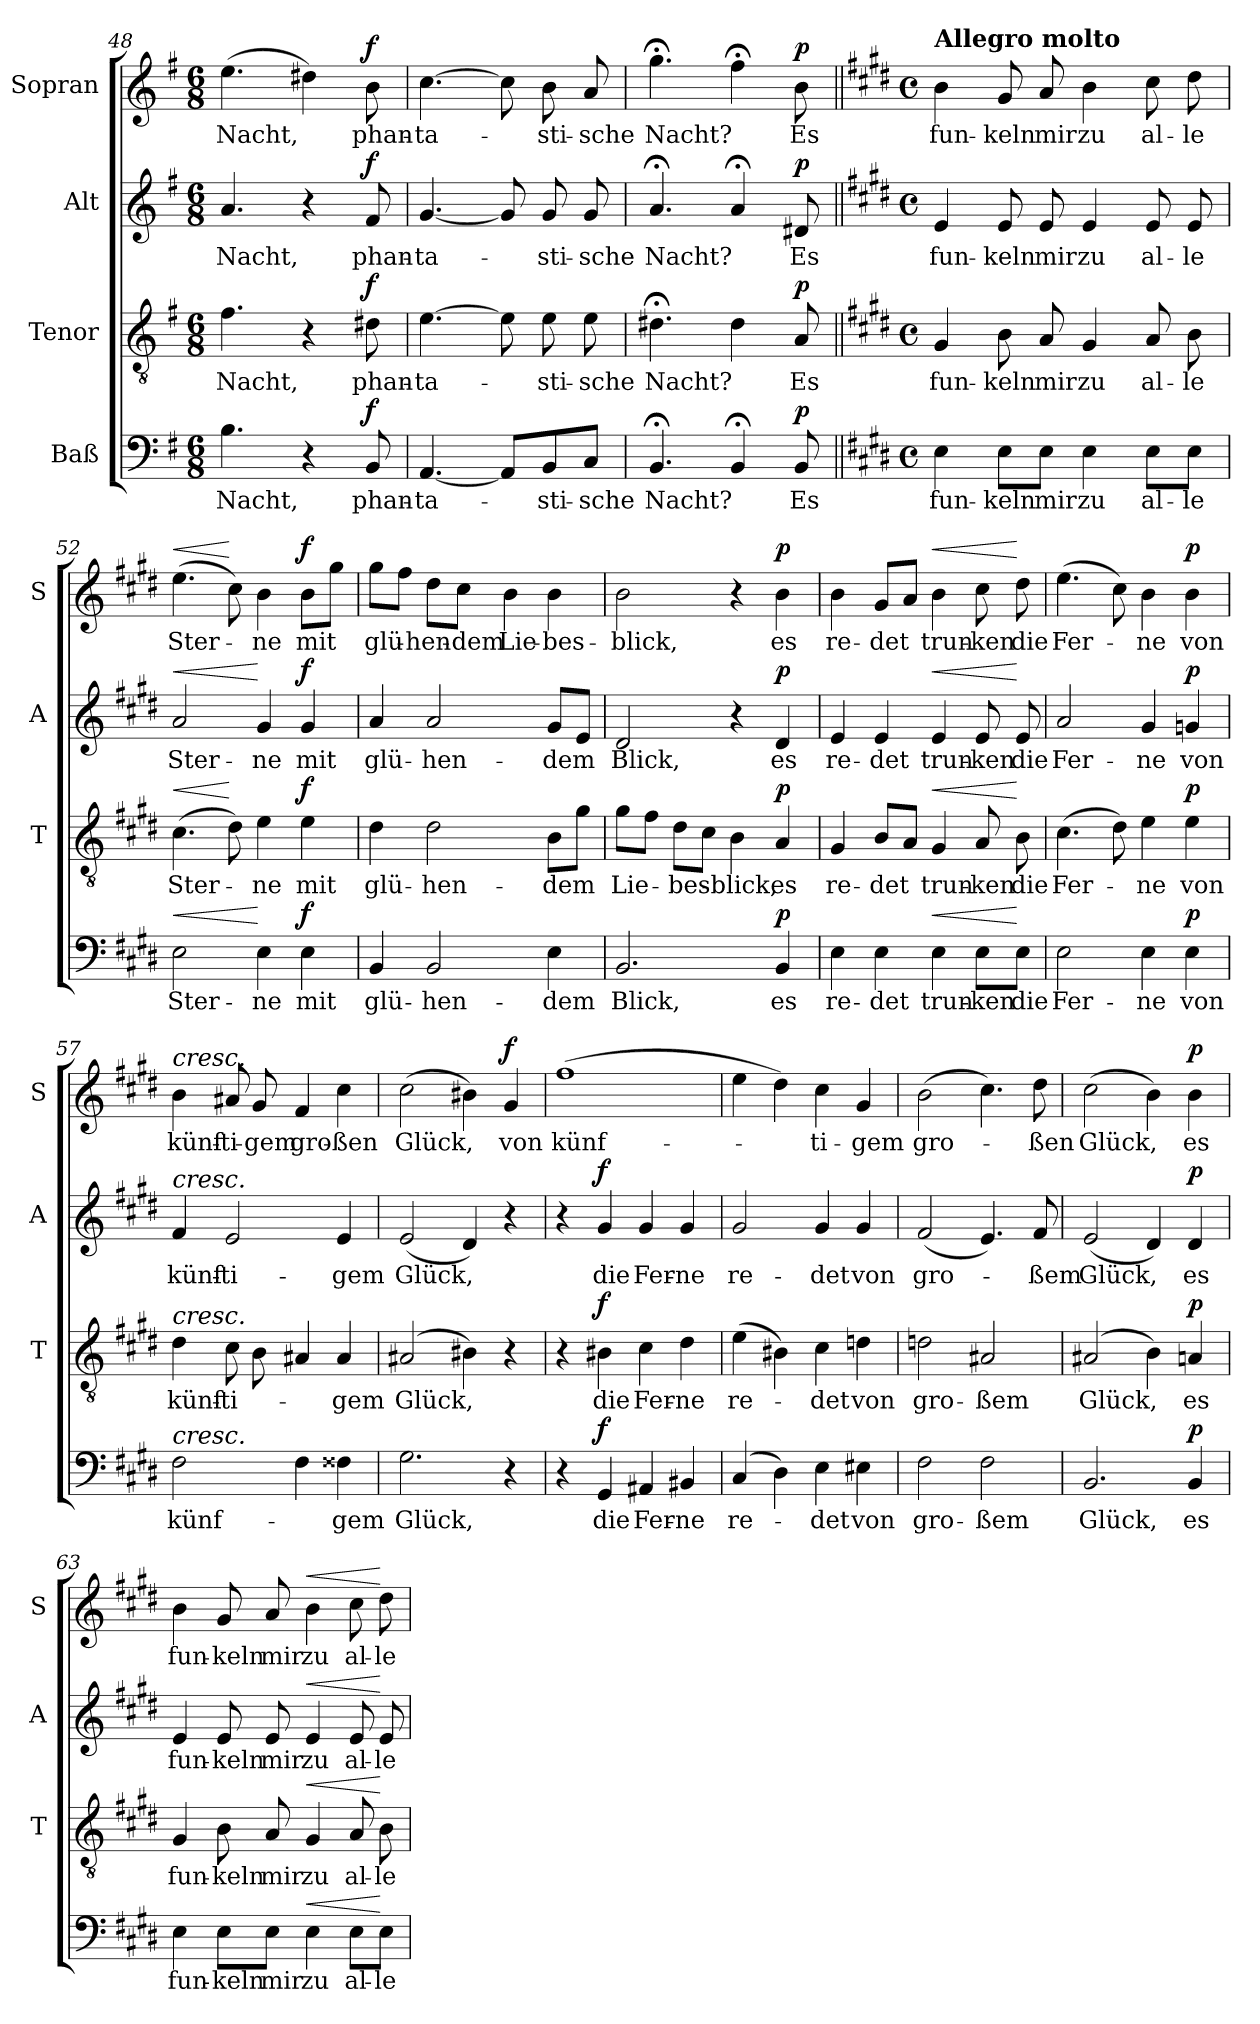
**kern	**text	**dynam	**kern	**text	**dynam	**kern	**text	**dynam	**kern	**text	**dynam
*part4	*part4	*part4	*part3	*part3	*part3	*part2	*part2	*part2	*part1	*part1	*part1
*staff4	*staff4	*staff4	*staff3	*staff3	*staff3	*staff2	*staff2	*staff2	*staff1	*staff1	*staff1
*I"Baß	*	*	*I"Tenor	*	*	*I"Alt	*	*	*I"Sopran	*	*
*	*	*	*I'T	*	*	*I'A	*	*	*I'S	*	*
*clefF4	*	*	*clefGv2	*	*	*clefG2	*	*	*clefG2	*	*
*k[f#]	*	*	*k[f#]	*	*	*k[f#]	*	*	*k[f#]	*	*
*e:	*	*	*e:	*	*	*e:	*	*	*e:	*	*
*M6/8	*	*	*M6/8	*	*	*M6/8	*	*	*M6/8	*	*
=48	=48	=48	=48	=48	=48	=48	=48	=48	=48	=48	=48
4.B	Nacht,	.	4.f#	Nacht,	.	4.a	Nacht,	.	(4.ee	Nacht,	.
4r	.	.	4r	.	.	4r	.	.	4dd#X)	.	.
!	!	!LO:DY:a	!	!	!LO:DY:a	!	!	!LO:DY:a	!	!	!LO:DY:a
8BB	phan-	f	8d#X	phan-	f	8f#	phan-	f	8b	phan-	f
=49	=49	=49	=49	=49	=49	=49	=49	=49	=49	=49	=49
[4.AA	-ta-	.	[4.e	-ta-	.	[4.g	-ta-	.	[4.cc	-ta-	.
8AA/L]	.	.	8e]	.	.	8g]	.	.	8cc]	.	.
8BB/	-sti-	.	8e	-sti-	.	8g	-sti-	.	8b	-sti-	.
8C/J	-sche	.	8e	-sche	.	8g	-sche	.	8a	-sche	.
=50	=50	=50	=50	=50	=50	=50	=50	=50	=50	=50	=50
4.BB;<	Nacht?	.	4.d#X;<	Nacht?	.	4.a;<	Nacht?	.	4.gg;<	Nacht?	.
4BB;<	.	.	4d#	.	.	4a;<	.	.	4ff#;<	.	.
!	!	!LO:DY:a	!	!	!LO:DY:a	!	!	!LO:DY:a	!	!	!LO:DY:a
8BB	Es	p	8A	Es	p	8d#X	Es	p	8b	Es	p
=51||	=51||	=51||	=51||	=51||	=51||	=51||	=51||	=51||	=51||	=51||	=51||
*k[f#c#g#d#]	*	*	*k[f#c#g#d#]	*	*	*k[f#c#g#d#]	*	*	*k[f#c#g#d#]	*	*
*E:	*	*	*E:	*	*	*E:	*	*	*E:	*	*
*M4/4	*	*	*M4/4	*	*	*M4/4	*	*	*M4/4	*	*
*met(c)	*	*	*met(c)	*	*	*met(c)	*	*	*met(c)	*	*
!	!	!	!	!	!	!	!	!	!LO:TX:a:B:t=Allegro molto	!	!
4E	fun-	.	4G#	fun-	.	4e	fun-	.	4b	fun-	.
8E\L	-keln	.	8B	-keln	.	8e	-keln	.	8g#	-keln	.
8E\J	mir	.	8A	mir	.	8e	mir	.	8a	mir	.
4E	zu	.	4G#	zu	.	4e	zu	.	4b	zu	.
8E\L	al-	.	8A	al-	.	8e	al-	.	8cc#	al-	.
8E\J	-le	.	8B	-le	.	8e	-le	.	8dd#	-le	.
=52	=52	=52	=52	=52	=52	=52	=52	=52	=52	=52	=52
!	!	!LO:HP:a	!	!	!LO:HP:a	!	!	!LO:HP:a	!	!	!LO:HP:a
2E	Ster-	<	(4.c#	Ster-	<	2a	Ster-	<	(4.ee	Ster-	<
.	.	.	8d#)	.	[	.	.	.	8cc#)	.	[
4E	-ne	[	4e	-ne	.	4g#	-ne	[	4b	-ne	.
!	!	!LO:DY:a	!	!	!LO:DY:a	!	!	!LO:DY:a	!	!	!LO:DY:a
4E	mit	f	4e	mit	f	4g#	mit	f	8bL	mit	f
.	.	.	.	.	.	.	.	.	8gg#J	.	.
=53	=53	=53	=53	=53	=53	=53	=53	=53	=53	=53	=53
4BB	glü-	.	4d#	glü-	.	4a	glü-	.	8gg#L	glü-	.
.	.	.	.	.	.	.	.	.	8ff#J	.	.
2BB	-hen-	.	2d#	-hen-	.	2a	-hen-	.	8dd#L	-hen-	.
.	.	.	.	.	.	.	.	.	8cc#J	-dem	.
.	.	.	.	.	.	.	.	.	4b	Lie-	.
4E	-dem	.	8BL	-dem	.	8g#L	-dem	.	4b	-bes-	.
.	.	.	8g#J	.	.	8eJ	.	.	.	.	.
=54	=54	=54	=54	=54	=54	=54	=54	=54	=54	=54	=54
2.BB	Blick,	.	8g#L	Lie-	.	2d#	Blick,	.	2b	-blick,	.
.	.	.	8f#J	.	.	.	.	.	.	.	.
.	.	.	8d#L	-bes-	.	.	.	.	.	.	.
.	.	.	8c#J	.	.	.	.	.	.	.	.
.	.	.	4B	-blick,	.	4r	.	.	4r	.	.
!	!	!LO:DY:a	!	!	!LO:DY:a	!	!	!LO:DY:a	!	!	!LO:DY:a
4BB	es	p	4A	es	p	4d#	es	p	4b	es	p
=55	=55	=55	=55	=55	=55	=55	=55	=55	=55	=55	=55
4E	re-	.	4G#	re-	.	4e	re-	.	4b	re-	.
4E	-det	.	8BL	-det	.	4e	-det	.	8g#L	-det	.
.	.	.	8AJ	.	.	.	.	.	8aJ	.	.
!	!	!LO:HP:a	!	!	!LO:HP:a	!	!	!LO:HP:a	!	!	!LO:HP:a
4E	trun-	<	4G#	trun-	<	4e	trun-	<	4b	trun-	<
8E\L	-ken	.	8A	-ken	.	8e	-ken	.	8cc#	-ken	.
8E\J	die	[	8B	die	[	8e	die	[	8dd#	die	[
=56	=56	=56	=56	=56	=56	=56	=56	=56	=56	=56	=56
2E	Fer-	.	(4.c#	Fer-	.	2a	Fer-	.	(4.ee	Fer-	.
.	.	.	8d#)	.	.	.	.	.	8cc#)	.	.
4E	-ne	.	4e	-ne	.	4g#	-ne	.	4b	-ne	.
!	!	!LO:DY:a	!	!	!LO:DY:a	!	!	!LO:DY:a	!	!	!LO:DY:a
4E	von	p	4e	von	p	4gn	von	p	4b	von	p
=57	=57	=57	=57	=57	=57	=57	=57	=57	=57	=57	=57
!	!	!	!	!	!	!	!	!	!LO:TX:a:i:t=cresc.	!	!
!	!	!	!	!	!	!LO:TX:a:i:t=cresc.	!	!	!	!	!
!	!	!	!LO:TX:a:i:t=cresc.	!	!	!	!	!	!	!	!
!LO:TX:a:i:t=cresc.	!	!	!	!	!	!	!	!	!	!	!
2F#	künf-	.	4d#	künf-	.	4f#	künf-	.	4b	künf-	.
.	.	.	8c#	-ti-	.	2e	-ti-	.	8a#X	-ti-	.
.	.	.	8B	.	.	.	.	.	8g#	-gem	.
4F#	.	.	4A#X	.	.	.	.	.	4f#	gro-	.
4F##X	-gem	.	4A#	-gem	.	4e	-gem	.	4cc#	-ßen	.
=58	=58	=58	=58	=58	=58	=58	=58	=58	=58	=58	=58
2.G#	Glück,	.	(2A#X	Glück,	.	(2e	Glück,	.	(2cc#	Glück,	.
.	.	.	4B#X)	.	.	4d#)	.	.	4b#X)	.	.
!	!	!	!	!	!	!	!	!	!	!	!LO:DY:a
4r	.	.	4r	.	.	4r	.	.	4g#	von	f
=59	=59	=59	=59	=59	=59	=59	=59	=59	=59	=59	=59
4r	.	.	4r	.	.	4r	.	.	(1ff#	künf-	.
!	!	!LO:DY:a	!	!	!LO:DY:a	!	!	!LO:DY:a	!	!	!
4GG#	die	f	4B#X	die	f	4g#	die	f	.	.	.
4AA#X	Fer-	.	4c#	Fer-	.	4g#	Fer-	.	.	.	.
4BB#X	-ne	.	4d#	-ne	.	4g#	-ne	.	.	.	.
=60	=60	=60	=60	=60	=60	=60	=60	=60	=60	=60	=60
(4C#	re-	.	(4e	re-	.	2g#	re-	.	4ee	.	.
4D#)	.	.	4B#X)	.	.	.	.	.	4dd#)	.	.
4E	-det	.	4c#	-det	.	4g#	-det	.	4cc#	-ti-	.
4E#X	von	.	4dn	von	.	4g#	von	.	4g#	-gem	.
=61	=61	=61	=61	=61	=61	=61	=61	=61	=61	=61	=61
2F#	gro-	.	2dn	gro-	.	(2f#	gro-	.	(2b	gro-	.
2F#	-ßem	.	2A#X	-ßem	.	4.e)	.	.	4.cc#)	.	.
.	.	.	.	.	.	8f#	-ßem	.	8dd#	-ßen	.
=62	=62	=62	=62	=62	=62	=62	=62	=62	=62	=62	=62
2.BB	Glück,	.	(2A#X	Glück,	.	(2e	Glück,	.	(2cc#	Glück,	.
.	.	.	4B)	.	.	4d#)	.	.	4b)	.	.
!	!	!LO:DY:a	!	!	!LO:DY:a	!	!	!LO:DY:a	!	!	!LO:DY:a
4BB	es	p	4An	es	p	4d#	es	p	4b	es	p
=63	=63	=63	=63	=63	=63	=63	=63	=63	=63	=63	=63
4E	fun-	.	4G#	fun-	.	4e	fun-	.	4b	fun-	.
8E\L	-keln	.	8B	-keln	.	8e	-keln	.	8g#	-keln	.
8E\J	mir	.	8A	mir	.	8e	mir	.	8a	mir	.
!	!	!LO:HP:a	!	!	!LO:HP:a	!	!	!LO:HP:a	!	!	!LO:HP:a
4E	zu	<	4G#	zu	<	4e	zu	<	4b	zu	<
8E\L	al-	.	8A	al-	.	8e	al-	.	8cc#	al-	.
8E\J	-le	[	8B	-le	[	8e	-le	[	8dd#	-le	[
=	=	=	=	=	=	=	=	=	=	=	=
*-	*-	*-	*-	*-	*-	*-	*-	*-	*-	*-	*-
